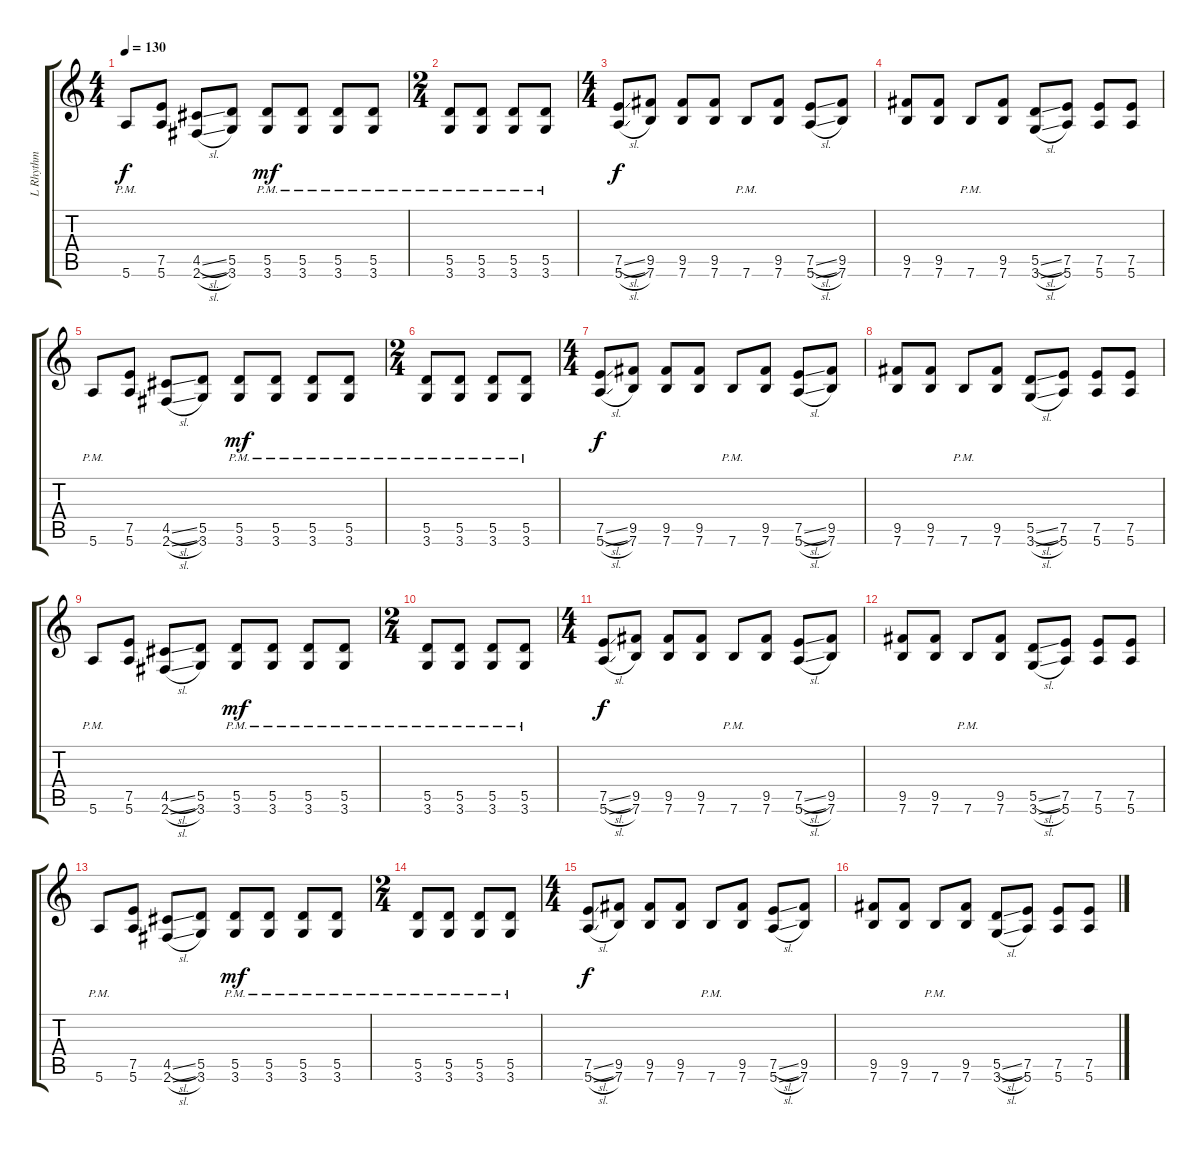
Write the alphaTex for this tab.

\track ("L Rhythm" "L Rhythm") {instrument distortionguitar}
\staff {score tabs}
\tuning (E4 B3 G3 D3 A2 E2) {hide}
\ts (4 4)
\tempo 130
\clef g2
\ks c
5.6{pm}.8{dy f} (7.5 5.6).8 (4.5{sl} 2.6{sl}).8 (5.5 3.6).8 (5.5{pm} 3.6{pm}).8{dy mf} (5.5{pm} 3.6{pm}).8 (5.5{pm} 3.6{pm}).8 (5.5{pm} 3.6{pm}).8 |
\ts (2 4)
(5.5{pm} 3.6{pm}).8 (5.5{pm} 3.6{pm}).8 (5.5{pm} 3.6{pm}).8 (5.5{pm} 3.6{pm}).8 |
\ts (4 4)
(7.5{sl} 5.6{sl}).8{dy f} (9.5 7.6).8 (9.5 7.6).8 (9.5 7.6).8 7.6{pm}.8 (9.5 7.6).8 (7.5{sl} 5.6{sl}).8 (9.5 7.6).8 |
(9.5 7.6).8 (9.5 7.6).8 7.6{pm}.8 (9.5 7.6).8 (5.5{sl} 3.6{sl}).8 (7.5 5.6).8 (7.5 5.6).8 (7.5 5.6).8 |
5.6{pm}.8 (7.5 5.6).8 (4.5{sl} 2.6{sl}).8 (5.5 3.6).8 (5.5{pm} 3.6{pm}).8{dy mf} (5.5{pm} 3.6{pm}).8 (5.5{pm} 3.6{pm}).8 (5.5{pm} 3.6{pm}).8 |
\ts (2 4)
(5.5{pm} 3.6{pm}).8 (5.5{pm} 3.6{pm}).8 (5.5{pm} 3.6{pm}).8 (5.5{pm} 3.6{pm}).8 |
\ts (4 4)
(7.5{sl} 5.6{sl}).8{dy f} (9.5 7.6).8 (9.5 7.6).8 (9.5 7.6).8 7.6{pm}.8 (9.5 7.6).8 (7.5{sl} 5.6{sl}).8 (9.5 7.6).8 |
(9.5 7.6).8 (9.5 7.6).8 7.6{pm}.8 (9.5 7.6).8 (5.5{sl} 3.6{sl}).8 (7.5 5.6).8 (7.5 5.6).8 (7.5 5.6).8 |
5.6{pm}.8 (7.5 5.6).8 (4.5{sl} 2.6{sl}).8 (5.5 3.6).8 (5.5{pm} 3.6{pm}).8{dy mf} (5.5{pm} 3.6{pm}).8 (5.5{pm} 3.6{pm}).8 (5.5{pm} 3.6{pm}).8 |
\ts (2 4)
(5.5{pm} 3.6{pm}).8 (5.5{pm} 3.6{pm}).8 (5.5{pm} 3.6{pm}).8 (5.5{pm} 3.6{pm}).8 |
\ts (4 4)
(7.5{sl} 5.6{sl}).8{dy f} (9.5 7.6).8 (9.5 7.6).8 (9.5 7.6).8 7.6{pm}.8 (9.5 7.6).8 (7.5{sl} 5.6{sl}).8 (9.5 7.6).8 |
(9.5 7.6).8 (9.5 7.6).8 7.6{pm}.8 (9.5 7.6).8 (5.5{sl} 3.6{sl}).8 (7.5 5.6).8 (7.5 5.6).8 (7.5 5.6).8 |
5.6{pm}.8 (7.5 5.6).8 (4.5{sl} 2.6{sl}).8 (5.5 3.6).8 (5.5{pm} 3.6{pm}).8{dy mf} (5.5{pm} 3.6{pm}).8 (5.5{pm} 3.6{pm}).8 (5.5{pm} 3.6{pm}).8 |
\ts (2 4)
(5.5{pm} 3.6{pm}).8 (5.5{pm} 3.6{pm}).8 (5.5{pm} 3.6{pm}).8 (5.5{pm} 3.6{pm}).8 |
\ts (4 4)
(7.5{sl} 5.6{sl}).8{dy f} (9.5 7.6).8 (9.5 7.6).8 (9.5 7.6).8 7.6{pm}.8 (9.5 7.6).8 (7.5{sl} 5.6{sl}).8 (9.5 7.6).8 |
(9.5 7.6).8 (9.5 7.6).8 7.6{pm}.8 (9.5 7.6).8 (5.5{sl} 3.6{sl}).8 (7.5 5.6).8 (7.5 5.6).8 (7.5 5.6).8
